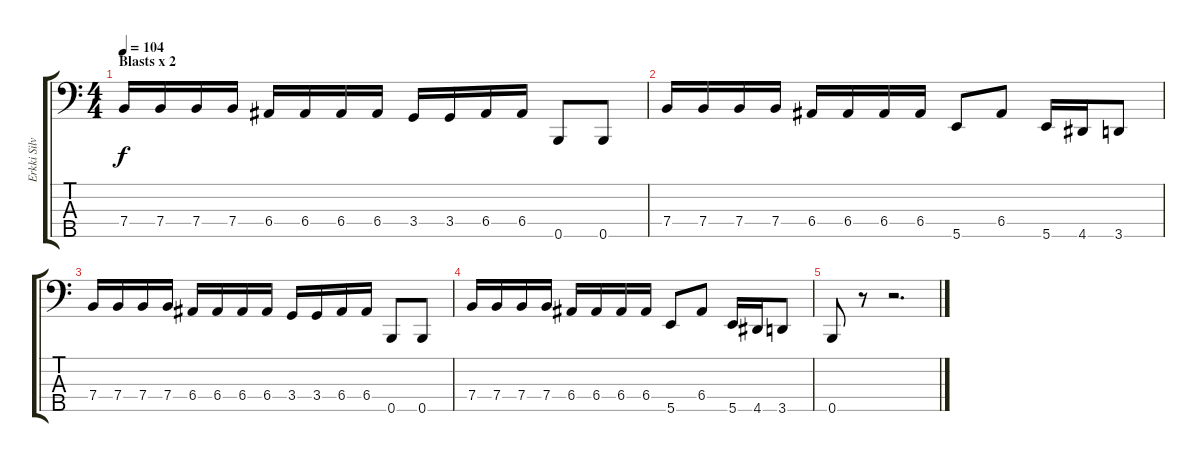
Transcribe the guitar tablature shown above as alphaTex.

\track ("Erkki Silvennoinen" "Erkki Silv") {instrument electricbassfinger}
\staff {score tabs}
\tuning (G2 D2 A1 E1 B0) {hide}
\ts (4 4)
\section ("" "Blasts x 2")
\tempo 104
\clef f4
\ks c
7.4.16{dy f} 7.4.16 7.4.16 7.4.16 6.4.16 6.4.16 6.4.16 6.4.16 3.4.16 3.4.16 6.4.16 6.4.16 0.5.8 0.5.8 |
7.4.16 7.4.16 7.4.16 7.4.16 6.4.16 6.4.16 6.4.16 6.4.16 5.5.8 6.4.8 5.5.16 4.5.16 3.5.8 |
7.4.16 7.4.16 7.4.16 7.4.16 6.4.16 6.4.16 6.4.16 6.4.16 3.4.16 3.4.16 6.4.16 6.4.16 0.5.8 0.5.8 |
7.4.16 7.4.16 7.4.16 7.4.16 6.4.16 6.4.16 6.4.16 6.4.16 5.5.8 6.4.8 5.5.16 4.5.16 3.5.8 |
0.5.8 r.8 r.2{d}
